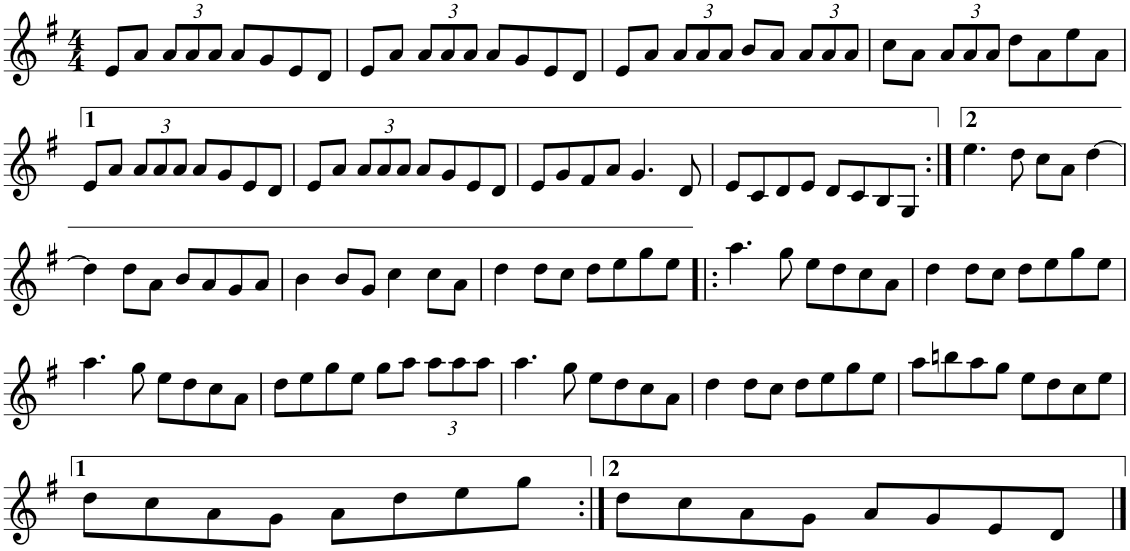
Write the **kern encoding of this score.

**kern
*part1
*staff1
*I"Piano
*I'Pno
*clefG2
*k[f#]
*A:dor
*M4/4
=1
8e/L
8a/J
*Xbrackettup
12a/L
12a/
12a/J
8a/L
8g/
8e/
8d/J
=2
8e/L
8a/J
12a/L
12a/
12a/J
8a/L
8g/
8e/
8d/J
=3
8e/L
8a/J
12a/L
12a/
12a/J
8b/L
8a/J
12a/L
12a/
12a/J
=4
8cc\L
8a\J
12a/L
12a/
12a/J
8dd\L
8a\
8ee\
8a\J
!!LO:LB:g=z
=5
8e/L
8a/J
12a/L
12a/
12a/J
8a/L
8g/
8e/
8d/J
=6
8e/L
8a/J
12a/L
12a/
12a/J
8a/L
8g/
8e/
8d/J
=7
8e/L
8g/
8f#/
8a/J
4.g/
8d/
=8
8e/L
8c/
8d/
8e/J
8d/L
8c/
8B/
8G/J
=9:|!
4.ee\
8dd\
8cc\L
8a\J
[4dd\
!!LO:LB:g=z
=10
4dd\]
8dd\L
8a\J
8b/L
8a/
8g/
8a/J
=11
4b\
8b/L
8g/J
4cc\
8cc\L
8a\J
=12
4dd\
8dd\L
8cc\J
8dd\L
8ee\
8gg\
8ee\J
=13!|:
4.aa\
8gg\
8ee\L
8dd\
8cc\
8a\J
=14
4dd\
8dd\L
8cc\J
8dd\L
8ee\
8gg\
8ee\J
!!LO:LB:g=z
=15
4.aa\
8gg\
8ee\L
8dd\
8cc\
8a\J
=16
8dd\L
8ee\
8gg\
8ee\J
8gg\L
8aa\J
12aa\L
12aa\
12aa\J
=17
4.aa\
8gg\
8ee\L
8dd\
8cc\
8a\J
=18
4dd\
8dd\L
8cc\J
8dd\L
8ee\
8gg\
8ee\J
=19
8aa\L
8bbn\
8aa\
8gg\J
8ee\L
8dd\
8cc\
8ee\J
!!LO:LB:g=z
=20
8dd\L
8cc\
8a\
8g\J
8a\L
8dd\
8ee\
8gg\J
=21:|!
8dd\L
8cc\
8a\
8g\J
8a/L
8g/
8e/
8d/J
==
*-
